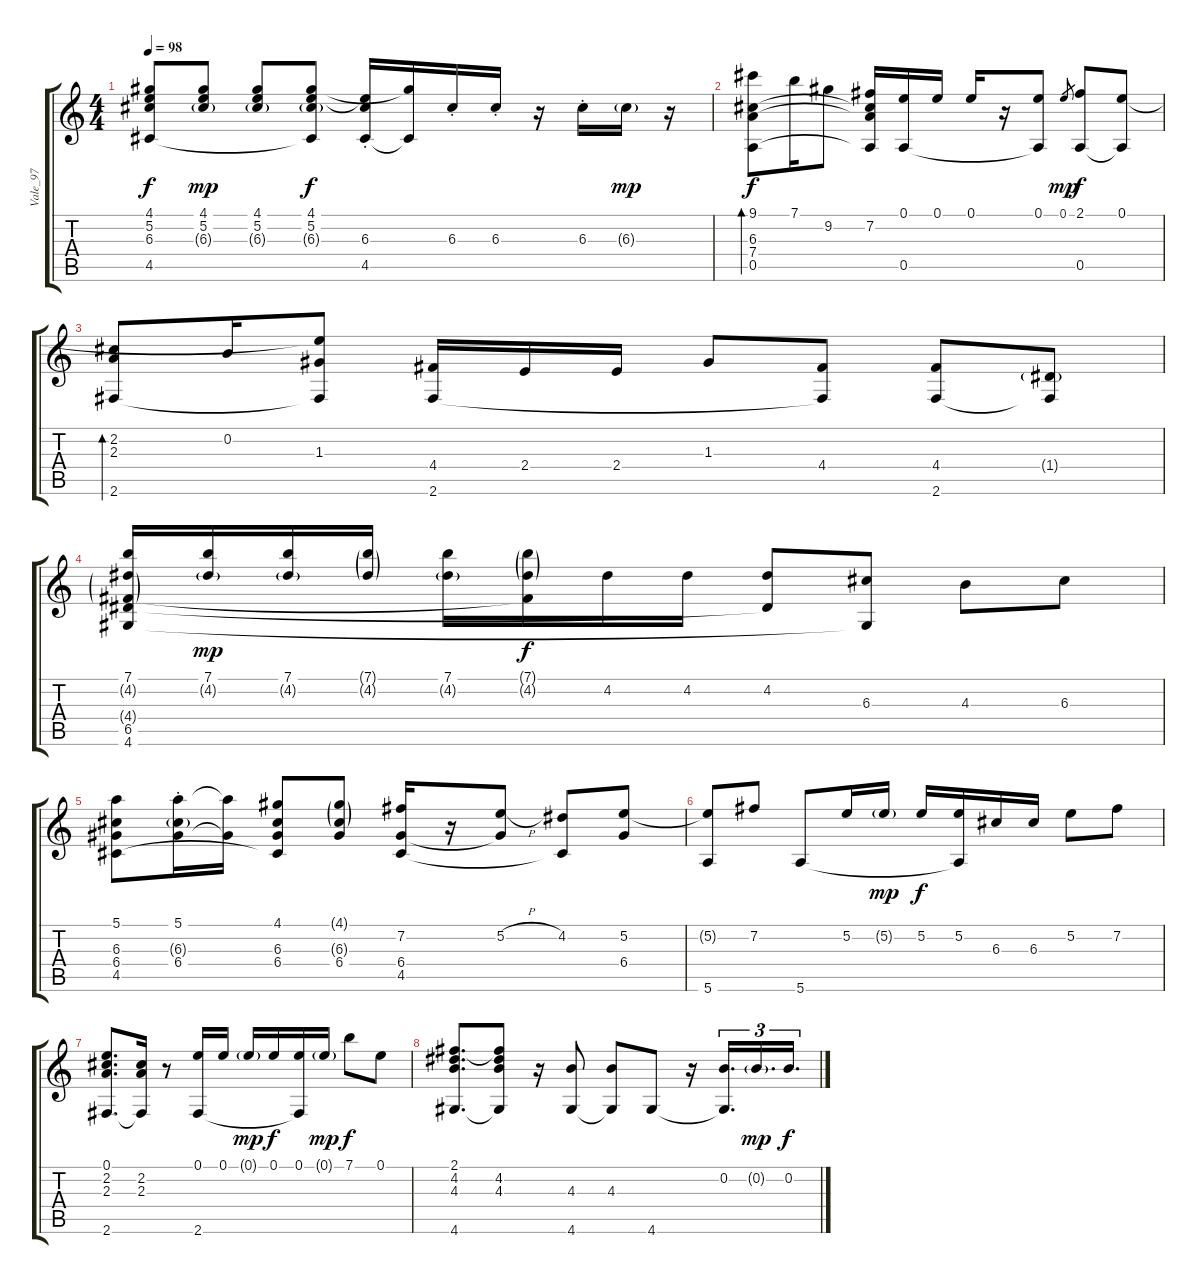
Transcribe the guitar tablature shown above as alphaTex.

\track ("Vale_97" "Vale_97") {instrument acousticguitarsteel}
\staff {score tabs}
\tuning (E4 B3 G3 D3 A2 E2) {hide}
\ts (4 4)
\tempo 98
\clef g2
\ks c
(4.1 5.2 6.3 4.5).8{dy f} (4.1 5.2 6.3{g}).8{dy mp} (4.1 5.2 6.3{g}).8 (4.1 5.2 6.3{g} 4.5{t}).8{dy f} (5.2{t} 6.3{st} 4.5).16 (4.1{t} 4.5{t}).16 6.3{st}.16 6.3{st}.16 r.16 6.3{st}.16 6.3{g}.16{dy mp} r.16 |
(9.1 6.3 7.4 0.5).8{bd 60 dy f} 7.1.16 9.2.8 (7.2 6.3{t} 7.4{t} 0.5{t}).16 (0.1 0.5).16 0.1.16 0.1.16 r.16 (0.1 0.5{t}).8 0.1.8{gr dy mp} (2.1 0.5).8{dy f} (0.1 0.5{t}).8 |
(2.2 2.3 2.6).8{bd 120} 0.2.16 (0.1{t} 1.3 2.6{t}).8 (4.4 2.6).16 2.4.16 2.4.16 1.3.8 (4.4 2.6{t}).8 (4.4 2.6).8 (1.4{g} 2.6{t}).8 |
(7.1 4.2{g} 4.4{g} 6.5 4.6).16 (7.1 4.2{g}).16{dy mp} (7.1 4.2{g}).16 (7.1{g} 4.2{g}).16 (7.1 4.2{g}).16 (7.1{g} 4.2{g} 4.4{t}).16{dy f} 4.2.16 4.2.16 (4.2 6.5{t}).8 (6.3 4.6{t}).8 4.3.8 6.3.8 |
(5.1 6.3 6.4 4.5).8 (5.1{st} 6.3{g} 6.4).16 (5.1{t} 6.4{t}).16 (4.1 6.3 6.4 4.5{t}).8 (4.1{g} 6.3{g} 6.4).8 (7.2 6.4 4.5).16 r.16 (5.2{h} 6.4{t}).8 (4.2 4.5{t}).8 (5.2 6.4).8 |
(5.2{t} 5.6).8 7.2.8 5.6.8 5.2.16 5.2{g}.16{dy mp} 5.2.16{dy f} (5.2 5.6{t}).16 6.3.16 6.3.16 5.2.8 7.2.8 |
(0.1 2.2 2.3 2.6).8{d} (2.2 2.3 2.6{t}).16 r.8 (0.1 2.6).16 0.1.16 0.1{g}.16{dy mp} 0.1.16{dy f} (0.1 2.6{t}).16 0.1{g}.16{dy mp} 7.1.8{dy f} 0.1.8 |
(2.1 4.2 4.3 4.6).8{d} (2.1{t} 4.2 4.3 4.6{t}).8 r.16 (4.3 4.6).8 (4.3 4.6{t}).8 4.6.8 r.16 (0.2 4.6{t}).16{d tu (3 2)} 0.2{g}.16{d tu (3 2) dy mp} 0.2.16{d tu (3 2) dy f}
